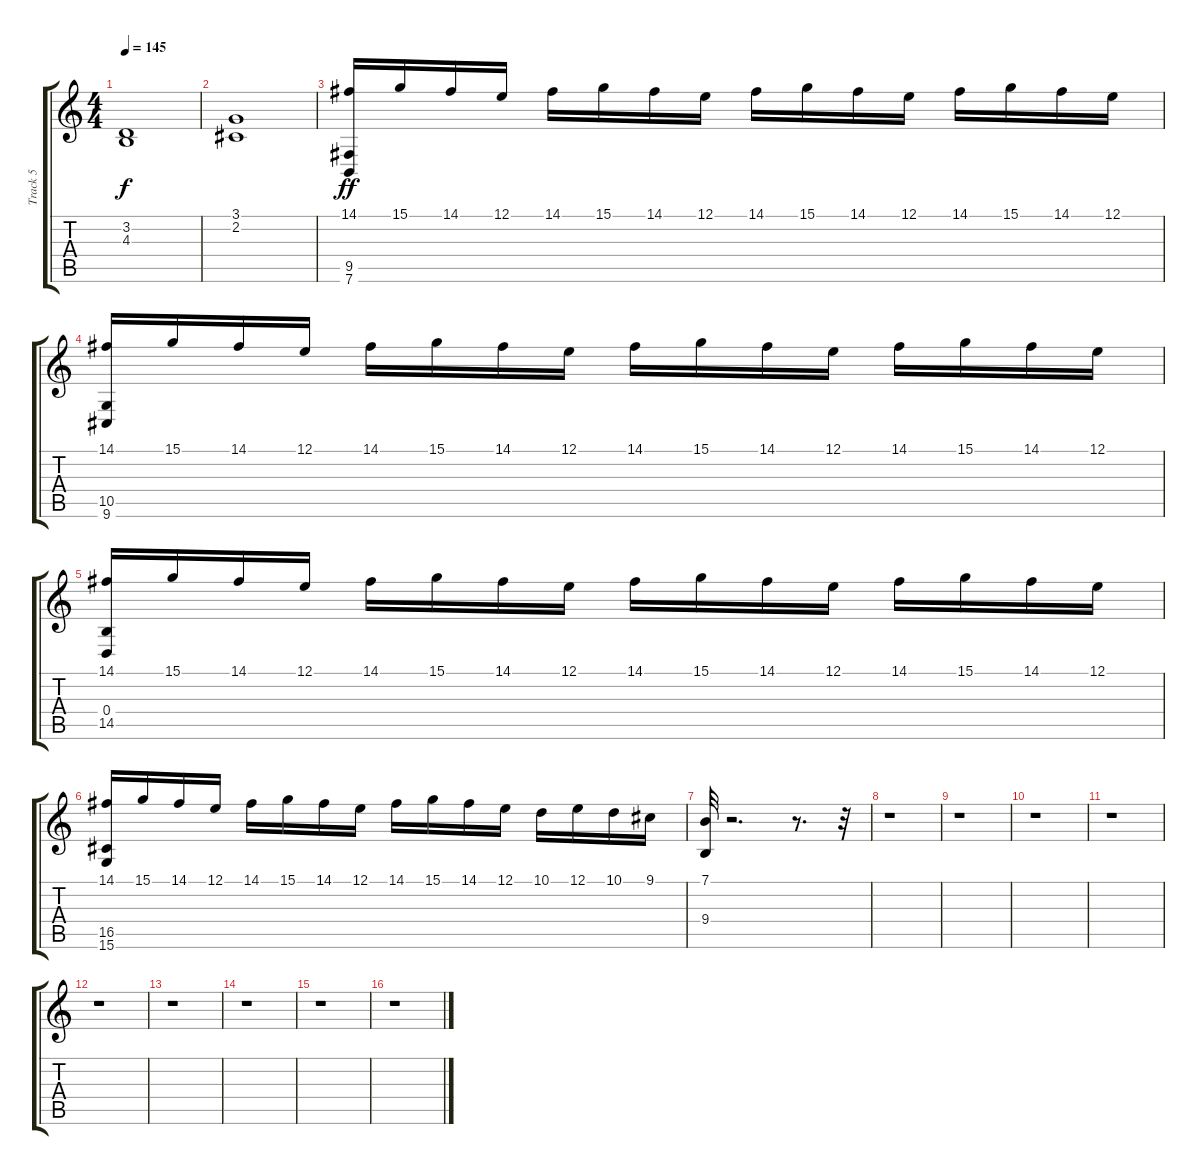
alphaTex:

\track ("Track 5" "Track 5") {instrument stringensemble1}
\staff {score tabs}
\tuning (E4 B3 G3 D3 A2 E2) {hide}
\ts (4 4)
\tempo 145
\clef g2
\ks c
(3.2 4.3).1{dy f} |
(3.1 2.2).1 |
(14.1 9.5 7.6).16{dy ff} 15.1.16 14.1.16 12.1.16 14.1.16 15.1.16 14.1.16 12.1.16 14.1.16 15.1.16 14.1.16 12.1.16 14.1.16 15.1.16 14.1.16 12.1.16 |
(14.1 10.5 9.6).16 15.1.16 14.1.16 12.1.16 14.1.16 15.1.16 14.1.16 12.1.16 14.1.16 15.1.16 14.1.16 12.1.16 14.1.16 15.1.16 14.1.16 12.1.16 |
(14.1 0.4 14.5).16 15.1.16 14.1.16 12.1.16 14.1.16 15.1.16 14.1.16 12.1.16 14.1.16 15.1.16 14.1.16 12.1.16 14.1.16 15.1.16 14.1.16 12.1.16 |
(14.1 16.5 15.6).16 15.1.16 14.1.16 12.1.16 14.1.16 15.1.16 14.1.16 12.1.16 14.1.16 15.1.16 14.1.16 12.1.16 10.1.16 12.1.16 10.1.16 9.1.16 |
(7.1 9.4).32 r.2{d} r.8{d} r.32 |
r.1 |
r.1 |
r.1 |
r.1 |
r.1 |
r.1 |
r.1 |
r.1 |
r.1
